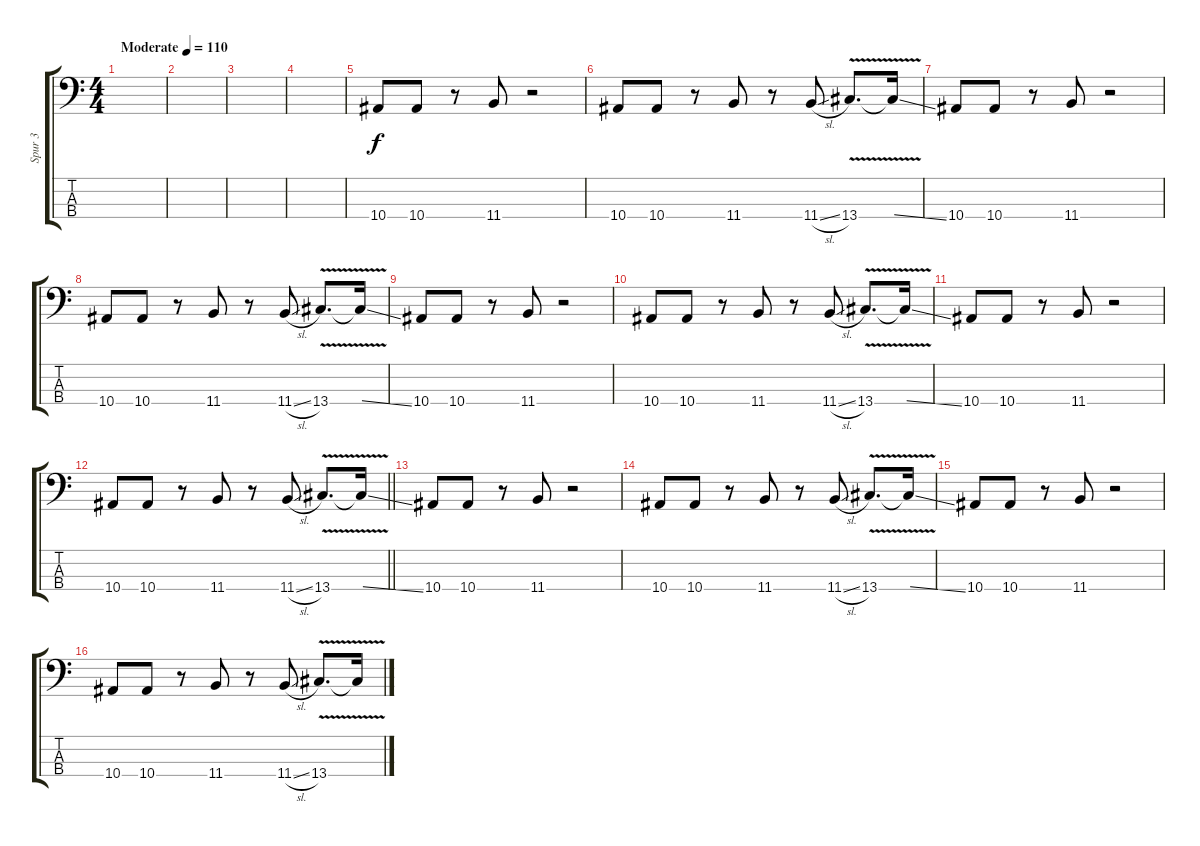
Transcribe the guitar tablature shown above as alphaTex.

\track ("Spur 3" "Spur 3") {instrument electricbasspick}
\staff {score tabs}
\tuning (Eb2 Bb1 F1 C1) {hide}
\ts (4 4)
\tempo (110 "Moderate")
\clef f4
\ks c
|
|
|
|
10.4.8 10.4.8 r.8 11.4.8 r.2 |
10.4.8 10.4.8 r.8 11.4.8 r.8 11.4{sl}.8 13.4{v}.8{d} 13.4{ss t}.16 |
10.4.8 10.4.8 r.8 11.4.8 r.2 |
10.4.8 10.4.8 r.8 11.4.8 r.8 11.4{sl}.8 13.4{v}.8{d} 13.4{ss t}.16 |
10.4.8 10.4.8 r.8 11.4.8 r.2 |
10.4.8 10.4.8 r.8 11.4.8 r.8 11.4{sl}.8 13.4{v}.8{d} 13.4{ss t}.16 |
10.4.8 10.4.8 r.8 11.4.8 r.2 |
\barLineRight lightlight
10.4.8 10.4.8 r.8 11.4.8 r.8 11.4{sl}.8 13.4{v}.8{d} 13.4{ss t}.16 |
10.4.8 10.4.8 r.8 11.4.8 r.2 |
10.4.8 10.4.8 r.8 11.4.8 r.8 11.4{sl}.8 13.4{v}.8{d} 13.4{ss t}.16 |
10.4.8 10.4.8 r.8 11.4.8 r.2 |
10.4.8 10.4.8 r.8 11.4.8 r.8 11.4{sl}.8 13.4{v}.8{d} 13.4{ss t}.16
